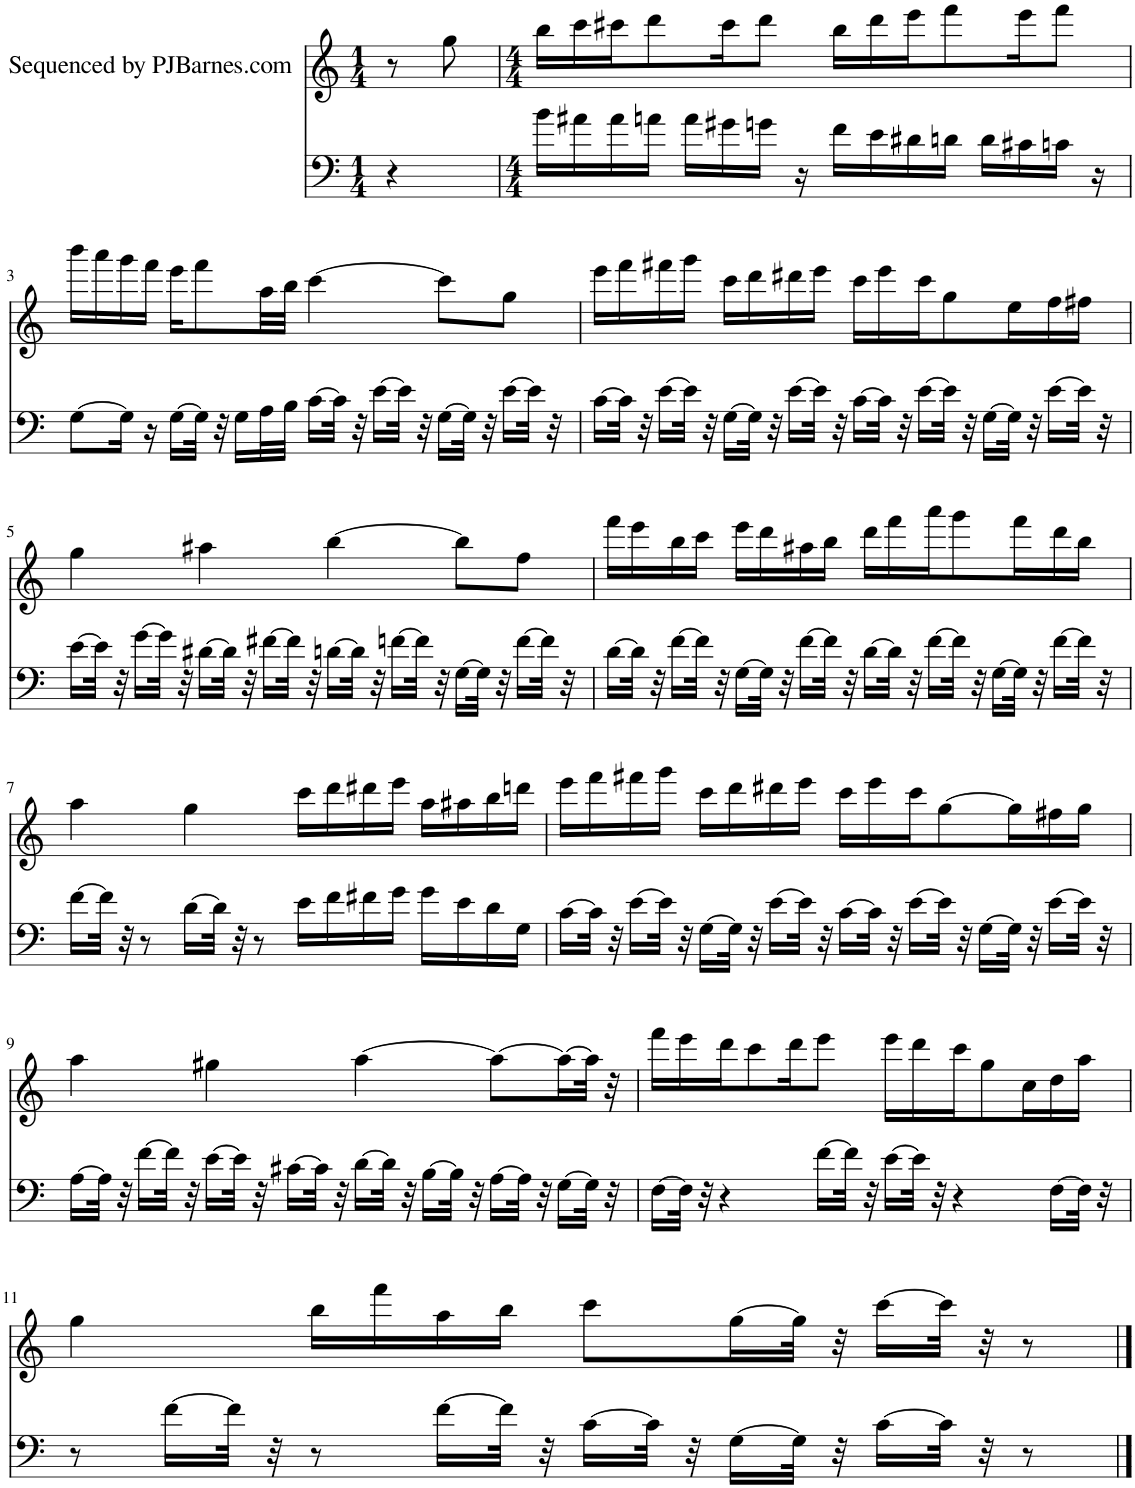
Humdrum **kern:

**kern	**kern
*part2	*part1
*staff2	*staff1
*I"Electric Guitar	*I"Sequenced by PJBarnes.com
*I'Elec Gtr	*
*clefF4	*clefG2
*	*Trd1c2
*k[]	*k[]
*M1/4	*M1/4
=1	=1
4r	8r
.	8gg\
=2	=2
*M4/4	*M4/4
16b\LL	16bb\LL
16a#X\	16ccc\
16a#\	16ccc#X\J
16an\JJ	8ddd\
16a\LL	.
16g#X\	16ccc#\K
16gn\JJ	8ddd\J
16r	.
16f\LL	16bb\LL
16e\	16ddd\
16d#X\	16eee\J
16dn\JJ	8fff\
16d\LL	.
16c#X\	16eee\K
16cn\JJ	8fff\J
16r	.
!!LO:LB:g=z
=3	=3
[8G\L	16bbb\LL
.	16aaa\
16G\Jk]	16ggg\
16r	16fff\JJ
[16G\LL	16eee\KL
32G\JJk]	8fff\
32r	.
16G\LL	.
32A\L	32aa\LL
32B\JJJ	32bb\JJJ
[16c\LL	[4ccc\
32c\JJk]	.
32r	.
[16e\LL	.
32e\JJk]	.
32r	.
[16G\LL	8ccc\L]
32G\JJk]	.
32r	.
[16e\LL	8gg\J
32e\JJk]	.
32r	.
=4	=4
[16c\LL	16eee\LL
32c\JJk]	16fff\
32r	.
[16e\LL	16fff#X\
32e\JJk]	16ggg\JJ
32r	.
[16G\LL	16ccc\LL
32G\JJk]	16ddd\
32r	.
[16e\LL	16ddd#X\
32e\JJk]	16eee\JJ
32r	.
[16c\LL	16ccc\LL
32c\JJk]	16eee\
32r	.
[16e\LL	16ccc\J
32e\JJk]	8gg\
32r	.
[16G\LL	.
32G\JJk]	16ee\L
32r	.
[16e\LL	16ff\
32e\JJk]	16ff#X\JJ
32r	.
!!LO:LB:g=z
=5	=5
[16e\LL	4gg\
32e\JJk]	.
32r	.
[16g\LL	.
32g\JJk]	.
32r	.
[16d#X\LL	4aa#X\
32d#\JJk]	.
32r	.
[16f#X\LL	.
32f#\JJk]	.
32r	.
[16dn\LL	[4bb\
32d\JJk]	.
32r	.
[16fn\LL	.
32f\JJk]	.
32r	.
[16G\LL	8bb\L]
32G\JJk]	.
32r	.
[16f\LL	8ff\J
32f\JJk]	.
32r	.
=6	=6
[16d\LL	16fff\LL
32d\JJk]	16eee\
32r	.
[16f\LL	16bb\
32f\JJk]	16ccc\JJ
32r	.
[16G\LL	16eee\LL
32G\JJk]	16ddd\
32r	.
[16f\LL	16aa#X\
32f\JJk]	16bb\JJ
32r	.
[16d\LL	16ddd\LL
32d\JJk]	16fff\
32r	.
[16f\LL	16aaa\J
32f\JJk]	8ggg\
32r	.
[16G\LL	.
32G\JJk]	16fff\L
32r	.
[16f\LL	16ddd\
32f\JJk]	16bb\JJ
32r	.
!!LO:LB:g=z
=7	=7
[16f\LL	4aa\
32f\JJk]	.
32r	.
8r	.
[16d\LL	4gg\
32d\JJk]	.
32r	.
8r	.
16e\LL	16ccc\LL
16f\	16ddd\
16f#X\	16ddd#X\
16g\JJ	16eee\JJ
16g\LL	16aa\LL
16e\	16aa#X\
16d\	16bb\
16G\JJ	16dddn\JJ
=8	=8
[16c\LL	16eee\LL
32c\JJk]	16fff\
32r	.
[16e\LL	16fff#X\
32e\JJk]	16ggg\JJ
32r	.
[16G\LL	16ccc\LL
32G\JJk]	16ddd\
32r	.
[16e\LL	16ddd#X\
32e\JJk]	16eee\JJ
32r	.
[16c\LL	16ccc\LL
32c\JJk]	16eee\
32r	.
[16e\LL	16ccc\J
32e\JJk]	[8gg\
32r	.
[16G\LL	.
32G\JJk]	16gg\L]
32r	.
[16e\LL	16ff#X\
32e\JJk]	16gg\JJ
32r	.
!!LO:LB:g=z
=9	=9
[16A\LL	4aa\
32A\JJk]	.
32r	.
[16f\LL	.
32f\JJk]	.
32r	.
[16e\LL	4gg#X\
32e\JJk]	.
32r	.
[16c#X\LL	.
32c#\JJk]	.
32r	.
[16d\LL	[4aa\
32d\JJk]	.
32r	.
[16B\LL	.
32B\JJk]	.
32r	.
[16A\LL	8aa\L_
32A\JJk]	.
32r	.
[16G\LL	16aa\L_
32G\JJk]	32aa\JJk]
32r	32r
=10	=10
[16F\LL	16fff\LL
32F\JJk]	16eee\
32r	.
4r	16ddd\J
.	8ccc\
.	16ddd\K
[16f\LL	8eee\J
32f\JJk]	.
32r	.
[16e\LL	16eee\LL
32e\JJk]	16ddd\
32r	.
4r	16ccc\J
.	8gg\
.	16cc\L
[16F\LL	16dd\
32F\JJk]	16aa\JJ
32r	.
!!LO:LB:g=z
=11	=11
8r	4gg\
[16f\LL	.
32f\JJk]	.
32r	.
8r	16bb\LL
.	16fff\
[16f\LL	16aa\
32f\JJk]	16bb\JJ
32r	.
[16c\LL	8ccc\L
32c\JJk]	.
32r	.
[16G\LL	[16gg\L
32G\JJk]	32gg\JJk]
32r	32r
[16c\LL	[16ccc\LL
32c\JJk]	32ccc\JJk]
32r	32r
8r	8r
==	==
*-	*-
